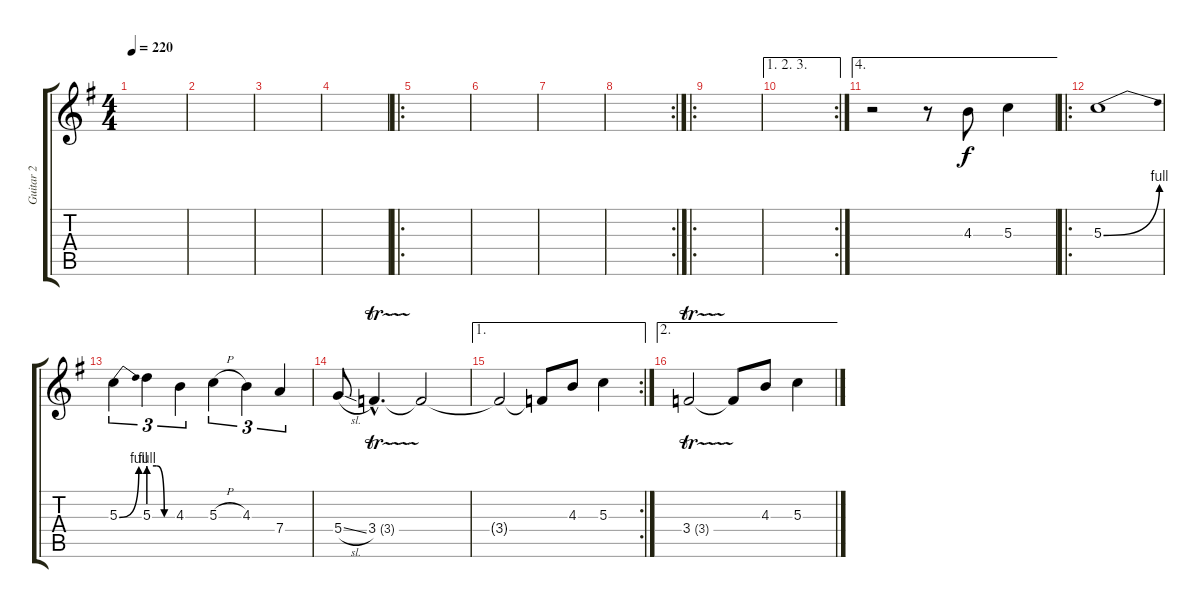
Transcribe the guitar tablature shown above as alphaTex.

\track ("Guitar 2" "Guitar 2") {instrument distortionguitar}
\staff {score tabs}
\tuning (E4 B3 G3 D3 A2 E2) {hide}
\ts (4 4)
\tempo 220
\clef g2
\ks g
|
|
|
|
\ro
|
|
|
\rc 2
|
\ro
|
\ae (1 2 3)
\rc 2
|
\ae 4
r.2 r.8 4.3.8 5.3.4 |
\ro
5.3{be (bend 0 0 60 4)}.1 |
5.3{be (bend 0 0 60 4)}.4{tu (3 2)} 5.3{be (custom 0 4 20 4 40 0 60 0)}.4{tu (3 2)} 4.3.4{tu (3 2)} 5.3{h}.4{tu (3 2)} 4.3.4{tu (3 2)} 7.4.4{tu (3 2)} |
5.4{sl}.8 3.4{tr (3 16) hac}.4{d} 3.4{t}.2 |
\ae 1
\rc 2
3.4{t}.2 3.4{t}.8 4.3.8 5.3.4 |
\ae 2
3.4{tr (3 16)}.2 3.4{t}.8 4.3.8 5.3.4
